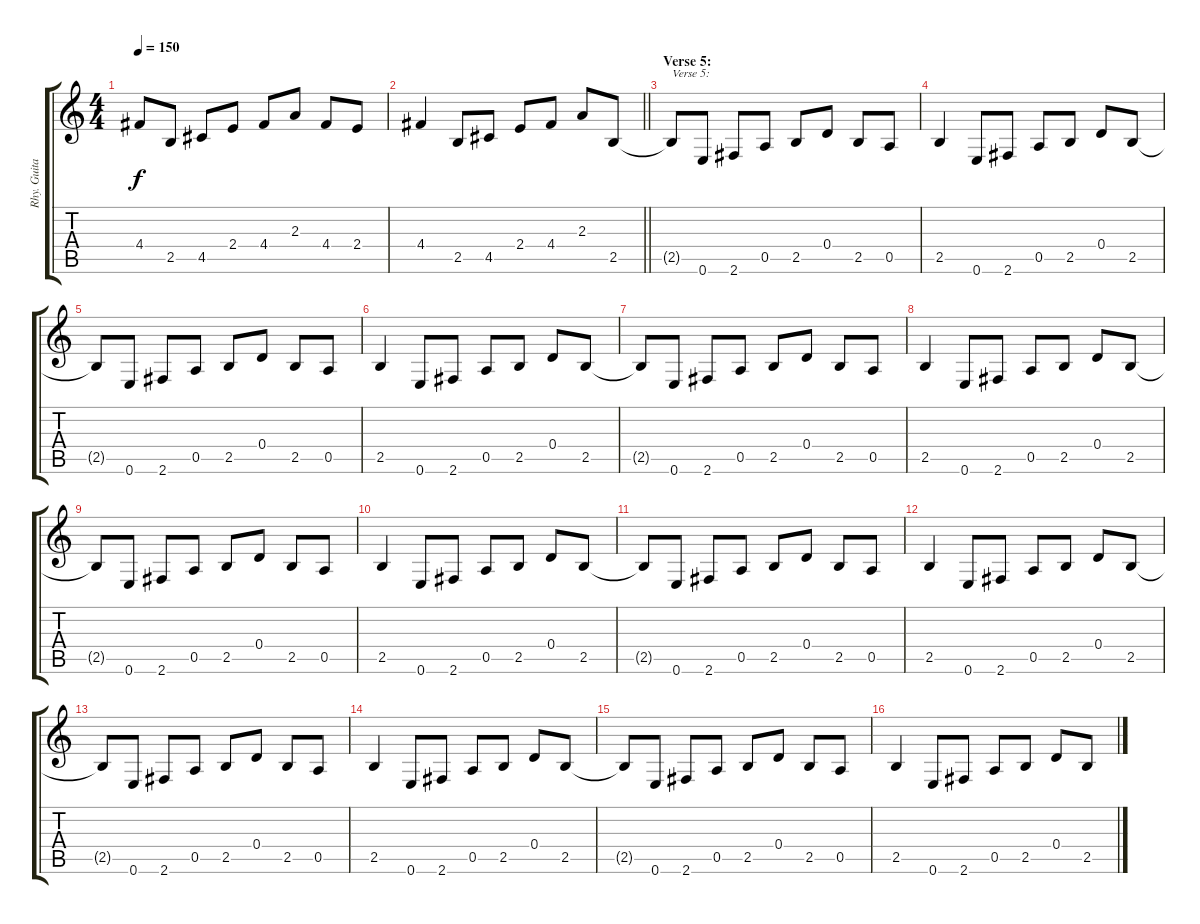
\track ("Rhy. Guitar 2" "Rhy. Guita") {instrument acousticguitarsteel}
\staff {score tabs}
\tuning (E4 B3 G3 D3 A2 E2) {hide}
\ts (4 4)
\tempo 150
\clef g2
\ks c
4.4{t}.8{dy f} 2.5.8 4.5.8 2.4.8 4.4.8 2.3.8 4.4.8 2.4.8 |
\barLineRight lightlight
4.4.4 2.5.8 4.5.8 2.4.8 4.4.8 2.3.8 2.5.8 |
\section ("" "Verse 5:")
2.5{t}.8{txt "Verse 5:"} 0.6.8 2.6.8 0.5.8 2.5.8 0.4.8 2.5.8 0.5.8 |
2.5.4 0.6.8 2.6.8 0.5.8 2.5.8 0.4.8 2.5.8 |
2.5{t}.8 0.6.8 2.6.8 0.5.8 2.5.8 0.4.8 2.5.8 0.5.8 |
2.5.4 0.6.8 2.6.8 0.5.8 2.5.8 0.4.8 2.5.8 |
2.5{t}.8 0.6.8 2.6.8 0.5.8 2.5.8 0.4.8 2.5.8 0.5.8 |
2.5.4 0.6.8 2.6.8 0.5.8 2.5.8 0.4.8 2.5.8 |
2.5{t}.8 0.6.8 2.6.8 0.5.8 2.5.8 0.4.8 2.5.8 0.5.8 |
2.5.4 0.6.8 2.6.8 0.5.8 2.5.8 0.4.8 2.5.8 |
2.5{t}.8 0.6.8 2.6.8 0.5.8 2.5.8 0.4.8 2.5.8 0.5.8 |
2.5.4 0.6.8 2.6.8 0.5.8 2.5.8 0.4.8 2.5.8 |
2.5{t}.8 0.6.8 2.6.8 0.5.8 2.5.8 0.4.8 2.5.8 0.5.8 |
2.5.4 0.6.8 2.6.8 0.5.8 2.5.8 0.4.8 2.5.8 |
2.5{t}.8 0.6.8 2.6.8 0.5.8 2.5.8 0.4.8 2.5.8 0.5.8 |
2.5.4 0.6.8 2.6.8 0.5.8 2.5.8 0.4.8 2.5.8
